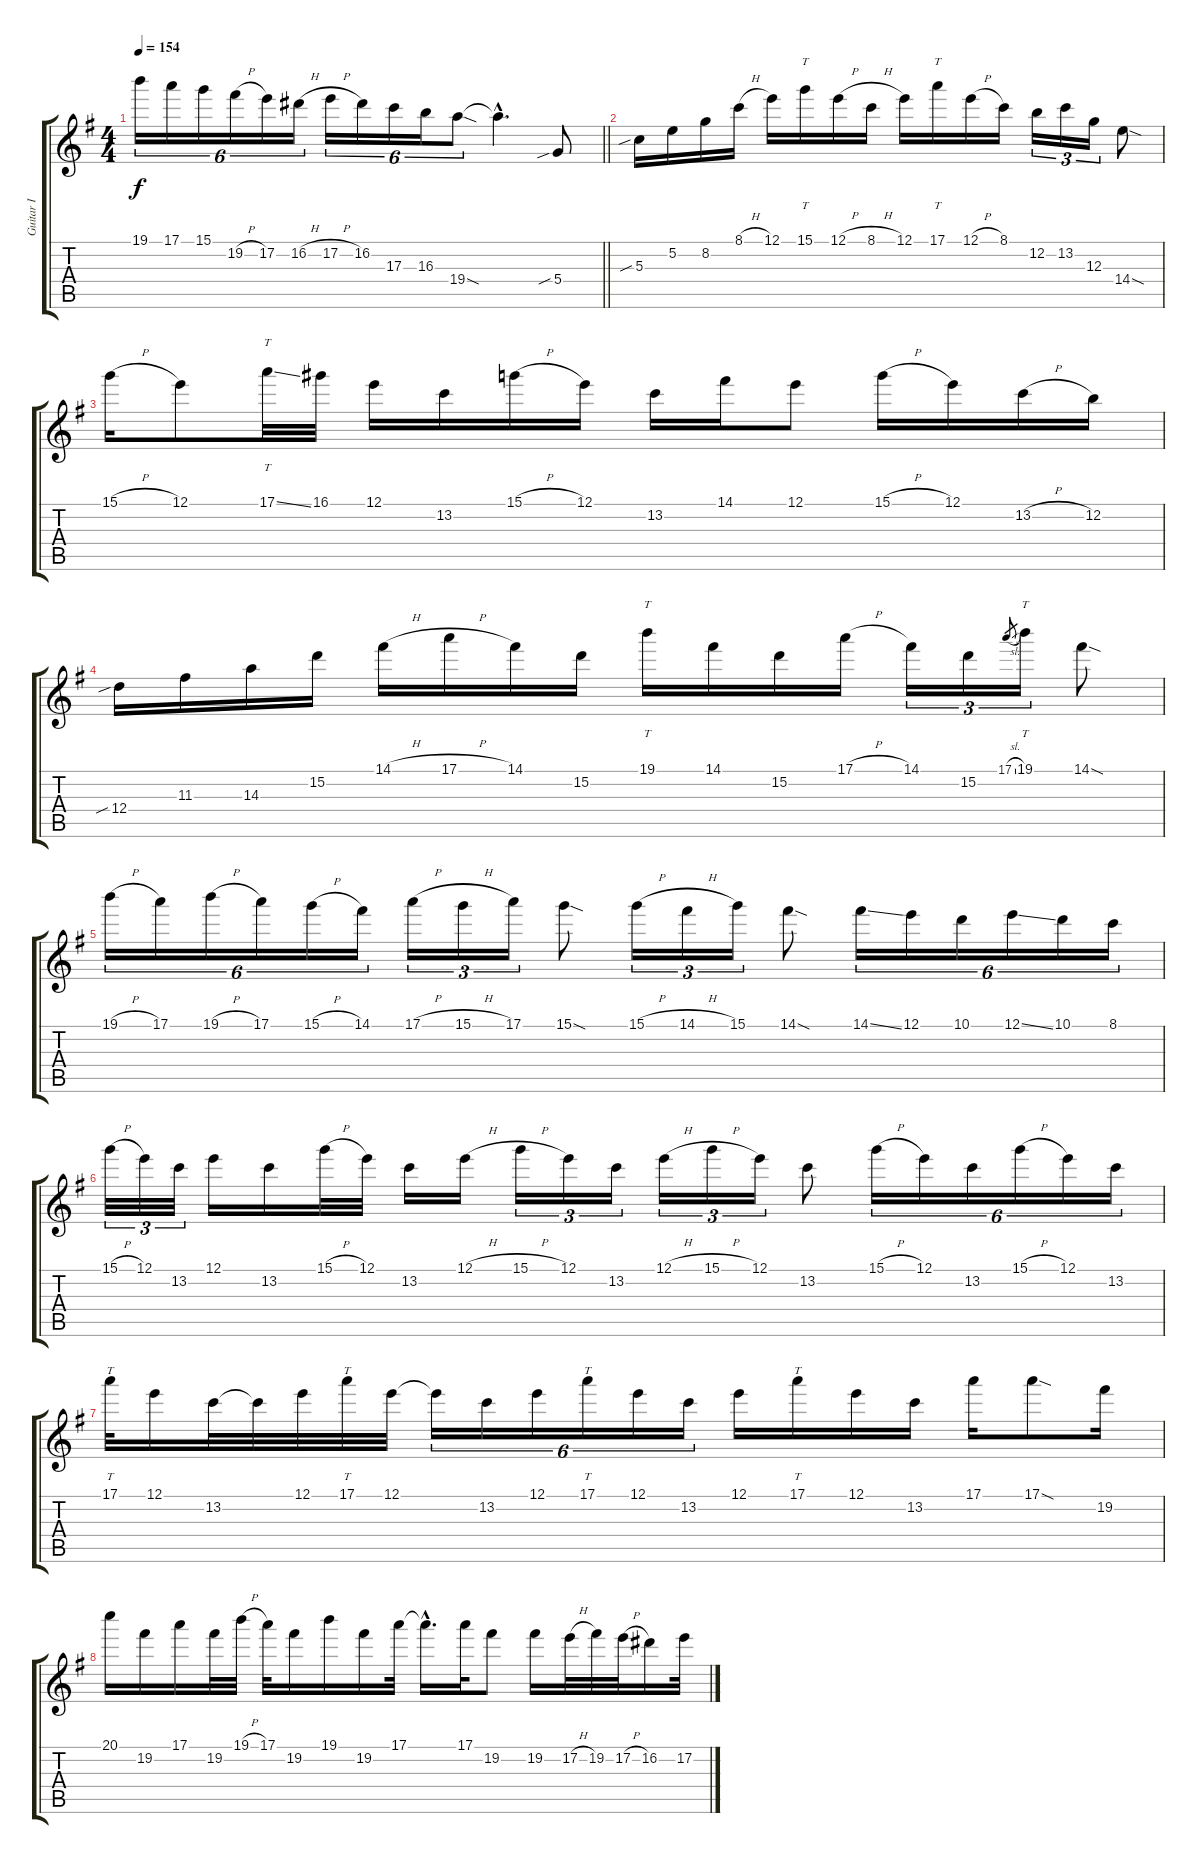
\track ("Guitar I" "Guitar I") {instrument overdrivenguitar}
\staff {score tabs}
\tuning (E4 B3 G3 D3 A2 E2) {hide}
\ts (4 4)
\tempo 154
\clef g2
\barLineRight lightlight
\ks g
19.1.16{tu (6 4) dy f} 17.1.16{tu (6 4)} 15.1.16{tu (6 4)} 19.2{h}.16{tu (6 4)} 17.2.16{tu (6 4)} 16.2{h}.16{tu (6 4)} 17.2{h}.16{tu (6 4)} 16.2.16{tu (6 4)} 17.3.16{tu (6 4)} 16.3.16{tu (6 4)} 19.4{sod}.8{tu (6 4)} 19.4{hac t}.4{d} 5.4{sib}.8 |
5.3{sib}.16 5.2.16 8.2.16 8.1{h}.16 12.1.16 15.1.16{tt} 12.1{h}.16 8.1{h}.16 12.1.16 17.1.16{tt} 12.1{h}.16 8.1.16 12.2.16{tu (3 2)} 13.2.16{tu (3 2)} 12.3.16{tu (3 2)} 14.4{sod}.8 |
15.1{h}.16 12.1.8 17.1{ss}.32{tt} 16.1.32 12.1.16 13.2.16 15.1{h}.16 12.1.16 13.2.16 14.1.16 12.1.8 15.1{h}.16 12.1.16 13.2{h}.16 12.2.16 |
12.4{sib}.16 11.3.16 14.3.16 15.2.16 14.1{h}.16 17.1{h}.16 14.1.16 15.2.16 19.1.16{tt} 14.1.16 15.2.16 17.1{h}.16 14.1.16{tu (3 2)} 15.2.16{tu (3 2)} 17.1{sl}.8{gr} 19.1.16{tt tu (3 2)} 14.1{sod}.8 |
19.1{h}.16{tu (6 4)} 17.1.16{tu (6 4)} 19.1{h}.16{tu (6 4)} 17.1.16{tu (6 4)} 15.1{h}.16{tu (6 4)} 14.1.16{tu (6 4)} 17.1{h}.16{tu (3 2)} 15.1{h}.16{tu (3 2)} 17.1.16{tu (3 2)} 15.1{sod}.8 15.1{h}.16{tu (3 2)} 14.1{h}.16{tu (3 2)} 15.1.16{tu (3 2)} 14.1{sod}.8 14.1{ss}.16{tu (6 4)} 12.1.16{tu (6 4)} 10.1.16{tu (6 4)} 12.1{ss}.16{tu (6 4)} 10.1.16{tu (6 4)} 8.1.16{tu (6 4)} |
15.1{h}.32{tu (3 2)} 12.1.32{tu (3 2)} 13.2.32{tu (3 2)} 12.1.16 13.2.16 15.1{h}.32 12.1.32 13.2.16 12.1{h}.16 15.1{h}.16{tu (3 2)} 12.1.16{tu (3 2)} 13.2.16{tu (3 2)} 12.1{h}.16{tu (3 2)} 15.1{h}.16{tu (3 2)} 12.1.16{tu (3 2)} 13.2.8 15.1{h}.16{tu (6 4)} 12.1.16{tu (6 4)} 13.2.16{tu (6 4)} 15.1{h}.16{tu (6 4)} 12.1.16{tu (6 4)} 13.2.16{tu (6 4)} |
17.1.32{tt} 12.1.16 13.2.32 13.2{t}.32 12.1.32 17.1.32{tt} 12.1.32 12.1{t}.16{tu (6 4)} 13.2.16{tu (6 4)} 12.1.16{tu (6 4)} 17.1.16{tt tu (6 4)} 12.1.16{tu (6 4)} 13.2.16{tu (6 4)} 12.1.16 17.1.16{tt} 12.1.16 13.2.16 17.1.16 17.1{sod}.8 19.2.16 |
20.1.16 19.2.16 17.1.16 19.2.32 19.1{h}.32 17.1.32 19.2.16 19.1.16 19.2.16 17.1.32 17.1{hac t}.16{d} 17.1.32 19.2.8 19.2.16 17.2{h}.32 19.2.32 17.2{h}.32 16.2.16 17.2.32
